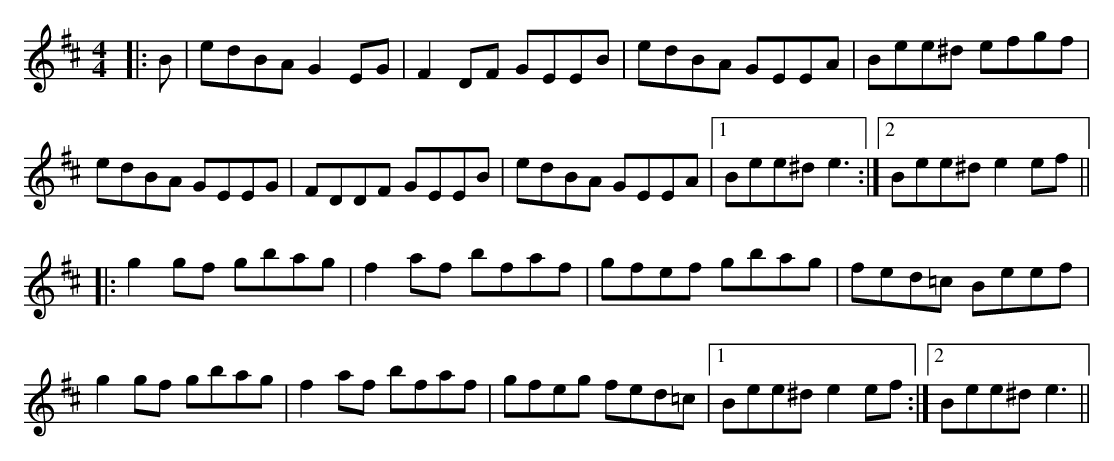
X:1
M:4/4
K:Edor
|:B|edBA G2 EG|F2 DF GEEB|edBA GEEA|Bee^d efgf|
edBA GEEG|FDDF GEEB|edBA GEEA|1 Bee^d e3:|2 Bee^d e2ef||
|:g2gf gbag|f2 af bfaf|gfef gbag|fed=c Beef|
g2gf gbag|f2 af bfaf|gfeg fed=c|1 Bee^d e2ef:|2 Bee^d e3||
